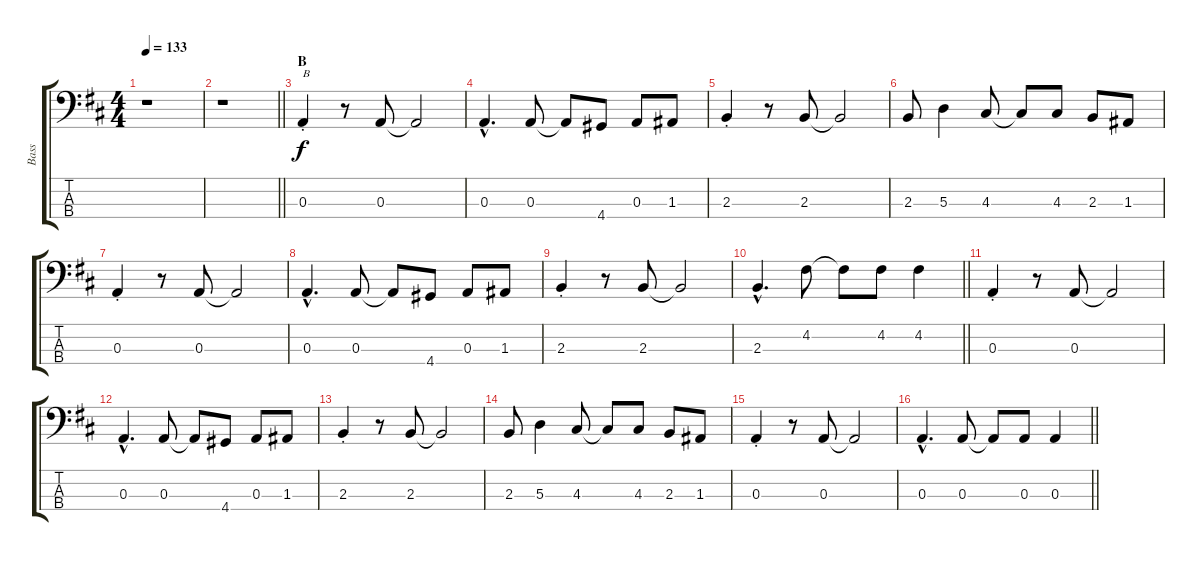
\track ("Bass" "Bass") {instrument electricbasspick}
\staff {score tabs}
\tuning (G2 D2 A1 E1) {hide}
\ts (4 4)
\tempo 133
\clef f4
\ks d
r.1{dy f} |
\barLineRight lightlight
r.1 |
\section ("" "B")
0.3{st}.4{txt "B"} r.8 0.3.8 0.3{t}.2 |
0.3{hac}.4{d} 0.3.8 0.3{t}.8 4.4.8 0.3.8 1.3.8 |
2.3{st}.4 r.8 2.3.8 2.3{t}.2 |
2.3.8 5.3.4 4.3.8 4.3{t}.8 4.3.8 2.3.8 1.3.8 |
0.3{st}.4 r.8 0.3.8 0.3{t}.2 |
0.3{hac}.4{d} 0.3.8 0.3{t}.8 4.4.8 0.3.8 1.3.8 |
2.3{st}.4 r.8 2.3.8 2.3{t}.2 |
\barLineRight lightlight
2.3{hac}.4{d} 4.2.8 4.2{t}.8 4.2.8 4.2.4 |
0.3{st}.4 r.8 0.3.8 0.3{t}.2 |
0.3{hac}.4{d} 0.3.8 0.3{t}.8 4.4.8 0.3.8 1.3.8 |
2.3{st}.4 r.8 2.3.8 2.3{t}.2 |
2.3.8 5.3.4 4.3.8 4.3{t}.8 4.3.8 2.3.8 1.3.8 |
0.3{st}.4 r.8 0.3.8 0.3{t}.2 |
\barLineRight lightlight
0.3{hac}.4{d} 0.3.8 0.3{t}.8 0.3.8 0.3.4
